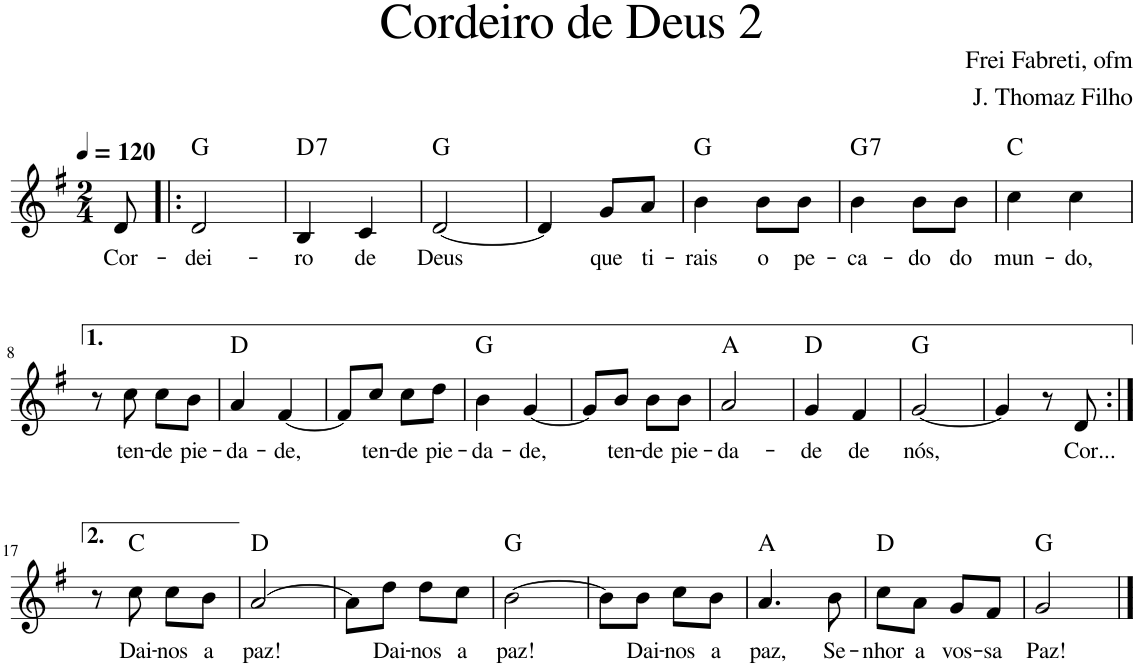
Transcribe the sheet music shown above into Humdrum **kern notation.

**kern	**text	**harte
*part1	*part1	*part1
*staff1	*staff1	*
*I"Voz	*	*
*I'Vo.	*	*
*clefG2	*	*
*k[f#]	*	*
*M2/4	*	*
*MM120	*	*
=	=	=
!	!LO:LY:b	!
8d/	Cor-	.
=1!|:	=1!|:	=1!|:
!	!LO:LY:b	!
2d/	-dei-	G:maj
=2	=2	=2
!	!LO:LY:b	!LO:H:kt=7
4B/	-ro	D:7
!	!LO:LY:b	!
4c/	de	.
=3	=3	=3
!	!LO:LY:b	!
[2d/	Deus	G:maj
=4	=4	=4
4d/]	.	.
!	!LO:LY:b	!
8g/L	que	.
!	!LO:LY:b	!
8a/J	ti-	.
=5	=5	=5
!	!LO:LY:b	!
4b\	-rais	G:maj
!	!LO:LY:b	!
8b\L	o	.
!	!LO:LY:b	!
8b\J	pe-	.
=6	=6	=6
!	!LO:LY:b	!LO:H:kt=7
4b\	-ca-	G:7
!	!LO:LY:b	!
8b\L	-do	.
!	!LO:LY:b	!
8b\J	do	.
=7	=7	=7
!	!LO:LY:b	!
4cc\	mun-	C:maj
!	!LO:LY:b	!
4cc\	-do,	.
!!LO:LB:g=z
=8	=8	=8
8r	.	.
!	!LO:LY:b	!
8cc\	ten-	.
!	!LO:LY:b	!
8cc\L	-de	.
!	!LO:LY:b	!
8b\J	pie-	.
=9	=9	=9
!	!LO:LY:b	!
4a/	-da-	D:maj
!	!LO:LY:b	!
[4f#/	-de,	.
=10	=10	=10
8f#/L]	.	.
!	!LO:LY:b	!
8cc/J	ten-	.
!	!LO:LY:b	!
8cc\L	-de	.
!	!LO:LY:b	!
8dd\J	pie-	.
=11	=11	=11
!	!LO:LY:b	!
4b\	-da-	G:maj
!	!LO:LY:b	!
[4g/	-de,	.
=12	=12	=12
8g/L]	.	.
!	!LO:LY:b	!
8b/J	ten-	.
!	!LO:LY:b	!
8b\L	-de	.
!	!LO:LY:b	!
8b\J	pie-	.
=13	=13	=13
!	!LO:LY:b	!
2a/	-da-	A:maj
=14	=14	=14
!	!LO:LY:b	!
4g/	-de	D:maj
!	!LO:LY:b	!
4f#/	de	.
=15	=15	=15
!	!LO:LY:b	!
[2g/	nós,	G:maj
=16	=16	=16
4g/]	.	.
8r	.	.
!	!LO:LY:b	!
8d/	Cor...	.
!!LO:LB:g=z
=17:|!	=17:|!	=17:|!
8r	.	.
!	!LO:LY:b	!
8cc\	Dai-	C:maj
!	!LO:LY:b	!
8cc\L	-nos	.
!	!LO:LY:b	!
8b\J	a	.
=18	=18	=18
!	!LO:LY:b	!
[2a/	paz!	D:maj
=19	=19	=19
8a\L]	.	.
!	!LO:LY:b	!
8dd\J	Dai-	.
!	!LO:LY:b	!
8dd\L	-nos	.
!	!LO:LY:b	!
8cc\J	a	.
=20	=20	=20
!	!LO:LY:b	!
[2b\	paz!	G:maj
=21	=21	=21
8b\L]	.	.
!	!LO:LY:b	!
8b\J	Dai-	.
!	!LO:LY:b	!
8cc\L	-nos	.
!	!LO:LY:b	!
8b\J	a	.
=22	=22	=22
!	!LO:LY:b	!
4.a/	paz,	A:maj
!	!LO:LY:b	!
8b\	Se-	.
=23	=23	=23
!	!LO:LY:b	!
8cc\L	-nhor	D:maj
!	!LO:LY:b	!
8a\J	a	.
!	!LO:LY:b	!
8g/L	vos-	.
!	!LO:LY:b	!
8f#/J	-sa	.
=24	=24	=24
!	!LO:LY:b	!
2g/	Paz!	G:maj
==	==	==
*-	*-	*-
